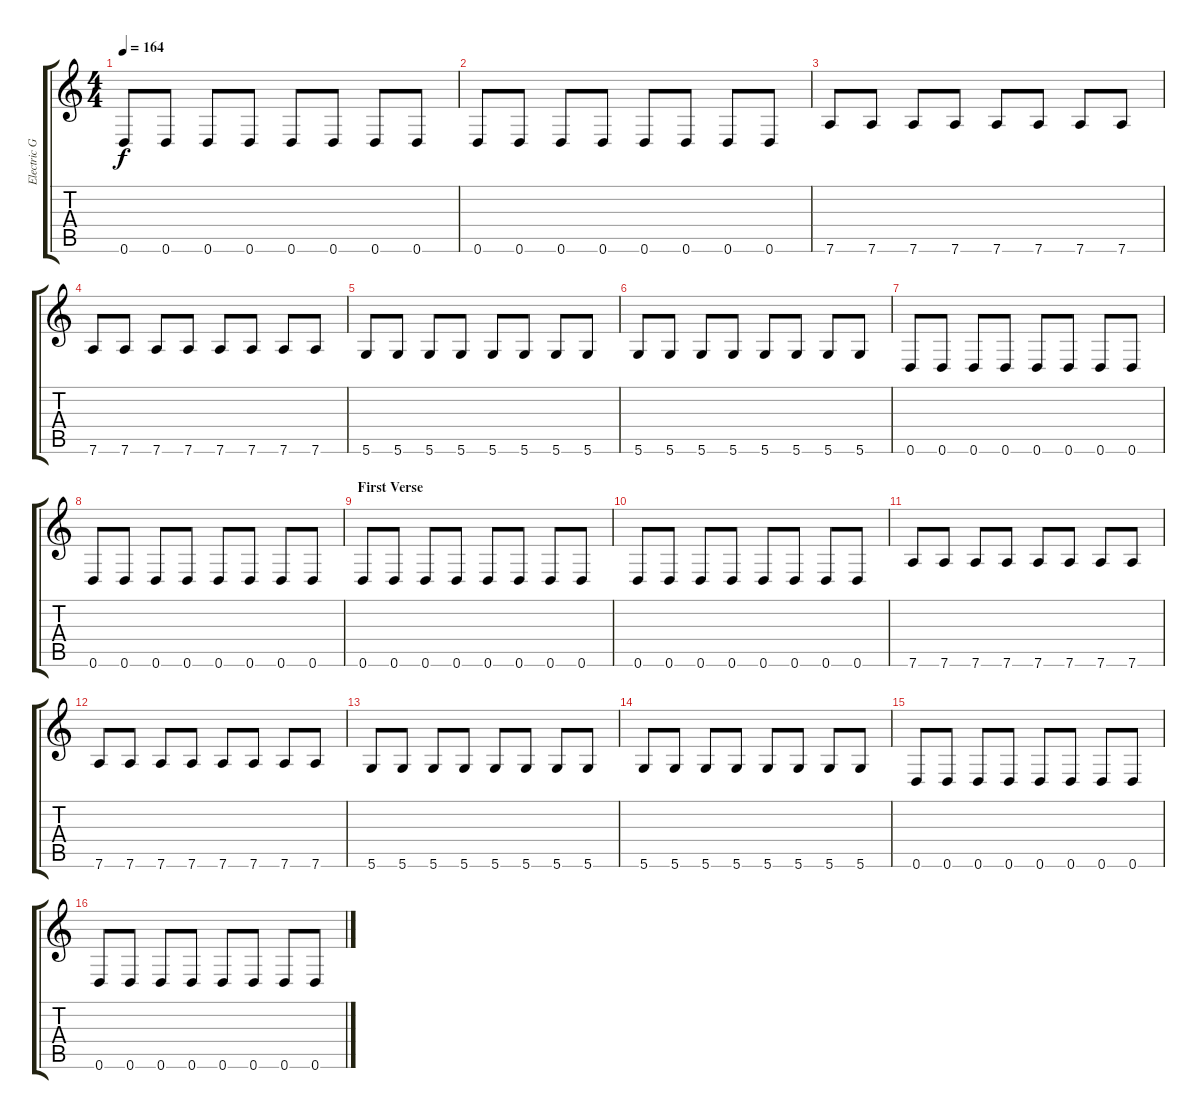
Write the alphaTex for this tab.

\track ("Electric Guitar" "Electric G") {instrument electricguitarclean}
\staff {score tabs}
\tuning (E4 B3 G3 D3 A2 D2) {hide}
\ts (4 4)
\tempo 164
\clef g2
\ks c
0.6.8{dy f instrument electricguitarclean} 0.6.8 0.6.8 0.6.8 0.6.8 0.6.8 0.6.8 0.6.8 |
0.6.8 0.6.8 0.6.8 0.6.8 0.6.8 0.6.8 0.6.8 0.6.8 |
7.6.8 7.6.8 7.6.8 7.6.8 7.6.8 7.6.8 7.6.8 7.6.8 |
7.6.8 7.6.8 7.6.8 7.6.8 7.6.8 7.6.8 7.6.8 7.6.8 |
5.6.8 5.6.8 5.6.8 5.6.8 5.6.8 5.6.8 5.6.8 5.6.8 |
5.6.8 5.6.8 5.6.8 5.6.8 5.6.8 5.6.8 5.6.8 5.6.8 |
0.6.8 0.6.8 0.6.8 0.6.8 0.6.8 0.6.8 0.6.8 0.6.8 |
0.6.8 0.6.8 0.6.8 0.6.8 0.6.8 0.6.8 0.6.8 0.6.8 |
\section ("" "First Verse")
0.6.8 0.6.8 0.6.8 0.6.8 0.6.8 0.6.8 0.6.8 0.6.8 |
0.6.8 0.6.8 0.6.8 0.6.8 0.6.8 0.6.8 0.6.8 0.6.8 |
7.6.8 7.6.8 7.6.8 7.6.8 7.6.8 7.6.8 7.6.8 7.6.8 |
7.6.8 7.6.8 7.6.8 7.6.8 7.6.8 7.6.8 7.6.8 7.6.8 |
5.6.8 5.6.8 5.6.8 5.6.8 5.6.8 5.6.8 5.6.8 5.6.8 |
5.6.8 5.6.8 5.6.8 5.6.8 5.6.8 5.6.8 5.6.8 5.6.8 |
0.6.8 0.6.8 0.6.8 0.6.8 0.6.8 0.6.8 0.6.8 0.6.8 |
0.6.8 0.6.8 0.6.8 0.6.8 0.6.8 0.6.8 0.6.8 0.6.8
